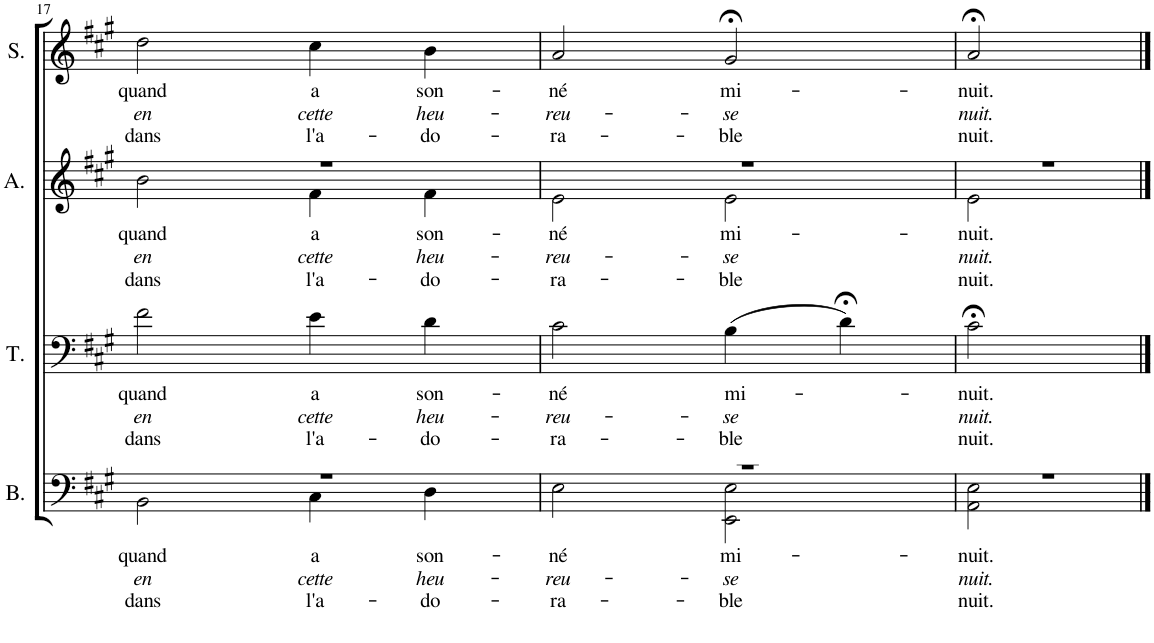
**kern	**text	**text	**text	**kern	**text	**text	**text	**kern	**text	**text	**text	**kern	**text	**text	**text
*part4	*part4	*part4	*part4	*part3	*part3	*part3	*part3	*part2	*part2	*part2	*part2	*part1	*part1	*part1	*part1
*staff4	*staff4	*staff4	*staff4	*staff3	*staff3	*staff3	*staff3	*staff2	*staff2	*staff2	*staff2	*staff1	*staff1	*staff1	*staff1
*I"Basse	*	*	*	*I"Ténor	*	*	*	*I"Alto	*	*	*	*I"Soprane	*	*	*
*I'B.	*	*	*	*I'T.	*	*	*	*I'A.	*	*	*	*I'S.	*	*	*
!!LO:PB:g=z
*clefF4	*	*	*	*clefF4	*	*	*	*clefG2	*	*	*	*clefG2	*	*	*
*k[f#c#g#]	*	*	*	*k[f#c#g#]	*	*	*	*k[f#c#g#]	*	*	*	*k[f#c#g#]	*	*	*
*M4/4	*	*	*	*M4/4	*	*	*	*M4/4	*	*	*	*M4/4	*	*	*
*met(c)	*	*	*	*met(c)	*	*	*	*met(c)	*	*	*	*met(c)	*	*	*
=17	=17	=17	=17	=17	=17	=17	=17	=17	=17	=17	=17	=17	=17	=17	=17
*^	*	*	*	*	*	*	*	*	*	*	*	*	*	*	*
!	!	!LO:LY:b	!LO:LY:b	!LO:LY:b	!	!LO:LY:b	!LO:LY:b	!LO:LY:b	!	!LO:LY:b	!LO:LY:b	!LO:LY:b	!	!LO:LY:b	!LO:LY:b	!LO:LY:b
*	*	*	*	*	*	*	*	*	*^	*	*	*	*	*	*	*
1r	2BB\	quand	en	dans	2f#\	quand	en	dans	1r	2b\	quand	en	dans	2dd\	quand	en	dans
!	!	!LO:LY:b	!LO:LY:b	!LO:LY:b	!	!LO:LY:b	!LO:LY:b	!LO:LY:b	!	!	!LO:LY:b	!LO:LY:b	!LO:LY:b	!	!LO:LY:b	!LO:LY:b	!LO:LY:b
.	4C#\	a	cette	l'a-	4e\	a	cette	l'a-	.	4f#\	a	cette	l'a-	4cc#\	a	cette	l'a-
!	!	!LO:LY:b	!LO:LY:b	!LO:LY:b	!	!LO:LY:b	!LO:LY:b	!LO:LY:b	!	!	!LO:LY:b	!LO:LY:b	!LO:LY:b	!	!LO:LY:b	!LO:LY:b	!LO:LY:b
.	4D\	son-	heu-	-do-	4d\	son-	heu-	-do-	.	4f#\	son-	heu-	-do-	4b\	son-	heu-	-do-
=18	=18	=18	=18	=18	=18	=18	=18	=18	=18	=18	=18	=18	=18	=18	=18	=18	=18
!	!	!LO:LY:b	!LO:LY:b	!LO:LY:b	!	!LO:LY:b	!LO:LY:b	!LO:LY:b	!	!	!LO:LY:b	!LO:LY:b	!LO:LY:b	!	!LO:LY:b	!LO:LY:b	!LO:LY:b
1r	2E\	-né	-reu-	-ra-	2c#\	-né	-reu-	-ra-	1r	2e\	-né	-reu-	-ra-	2a/	-né	-reu-	-ra-
!	!	!LO:LY:b	!LO:LY:b	!LO:LY:b	!	!LO:LY:b	!LO:LY:b	!LO:LY:b	!	!	!LO:LY:b	!LO:LY:b	!LO:LY:b	!	!LO:LY:b	!LO:LY:b	!LO:LY:b
.	2EE\ 2E\	mi-	-se	-ble	(4B\	mi-	-se	-ble	.	2e\	mi-	-se	-ble	2g#;</	mi-	-se	-ble
.	.	.	.	.	4d;<\)	.	.	.	.	.	.	.	.	.	.	.	.
=19	=19	=19	=19	=19	=19	=19	=19	=19	=19	=19	=19	=19	=19	=19	=19	=19	=19
!	!	!LO:LY:b	!LO:LY:b	!LO:LY:b	!	!LO:LY:b	!LO:LY:b	!LO:LY:b	!	!	!LO:LY:b	!LO:LY:b	!LO:LY:b	!	!LO:LY:b	!LO:LY:b	!LO:LY:b
1r	2AA\ 2E\	-nuit.	nuit.	nuit.	2c#;<\	-nuit.	nuit.	nuit.	1r	2e\	-nuit.	nuit.	nuit.	2a;</	-nuit.	nuit.	nuit.
.	2ryy	.	.	.	2ryy	.	.	.	.	2ryy	.	.	.	2ryy	.	.	.
*v	*v	*	*	*	*	*	*	*	*v	*v	*	*	*	*	*	*	*
==	==	==	==	==	==	==	==	==	==	==	==	==	==	==	==
*-	*-	*-	*-	*-	*-	*-	*-	*-	*-	*-	*-	*-	*-	*-	*-
